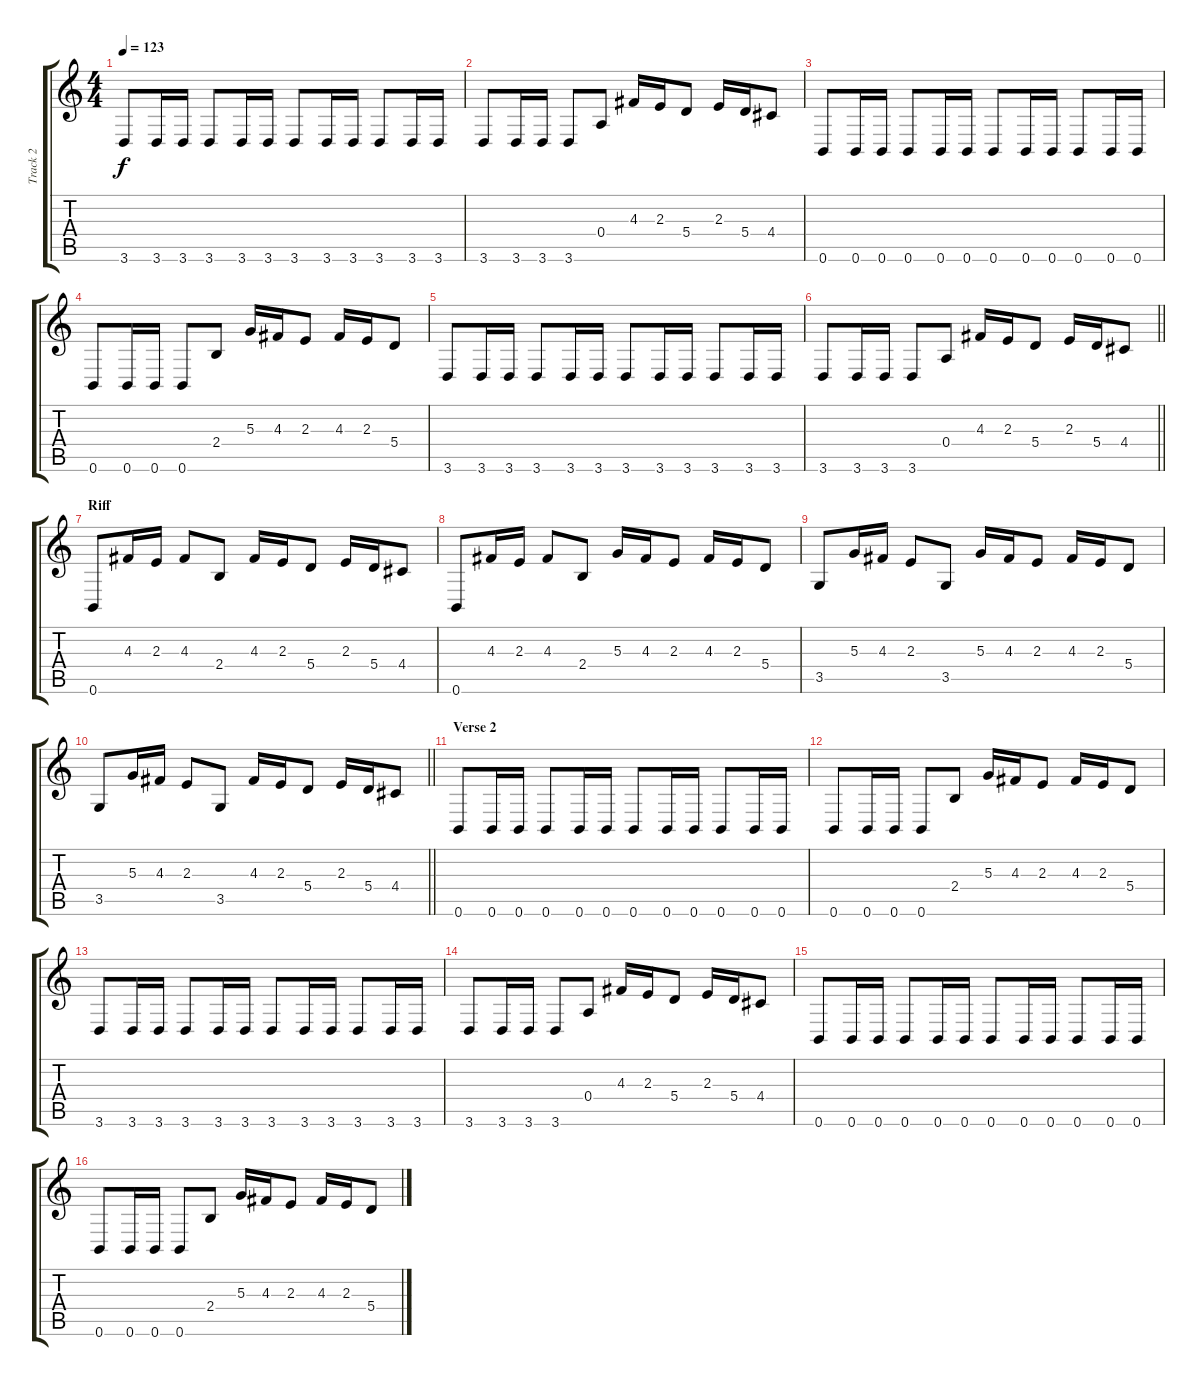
\track ("Track 2" "Track 2") {instrument distortionguitar}
\staff {score tabs}
\tuning (B3 Gb3 D3 A2 E2 B1) {hide}
\ts (4 4)
\tempo 123
\clef g2
\ks c
3.6.8{dy f} 3.6.16 3.6.16 3.6.8 3.6.16 3.6.16 3.6.8 3.6.16 3.6.16 3.6.8 3.6.16 3.6.16 |
3.6.8 3.6.16 3.6.16 3.6.8 0.4.8 4.3.16 2.3.16 5.4.8 2.3.16 5.4.16 4.4.8 |
0.6.8 0.6.16 0.6.16 0.6.8 0.6.16 0.6.16 0.6.8 0.6.16 0.6.16 0.6.8 0.6.16 0.6.16 |
0.6.8 0.6.16 0.6.16 0.6.8 2.4.8 5.3.16 4.3.16 2.3.8 4.3.16 2.3.16 5.4.8 |
3.6.8 3.6.16 3.6.16 3.6.8 3.6.16 3.6.16 3.6.8 3.6.16 3.6.16 3.6.8 3.6.16 3.6.16 |
\barLineRight lightlight
3.6.8 3.6.16 3.6.16 3.6.8 0.4.8 4.3.16 2.3.16 5.4.8 2.3.16 5.4.16 4.4.8 |
\section ("" "Riff")
0.6.8 4.3.16 2.3.16 4.3.8 2.4.8 4.3.16 2.3.16 5.4.8 2.3.16 5.4.16 4.4.8 |
0.6.8 4.3.16 2.3.16 4.3.8 2.4.8 5.3.16 4.3.16 2.3.8 4.3.16 2.3.16 5.4.8 |
3.5.8 5.3.16 4.3.16 2.3.8 3.5.8 5.3.16 4.3.16 2.3.8 4.3.16 2.3.16 5.4.8 |
\barLineRight lightlight
3.5.8 5.3.16 4.3.16 2.3.8 3.5.8 4.3.16 2.3.16 5.4.8 2.3.16 5.4.16 4.4.8 |
\section ("" "Verse 2")
0.6.8 0.6.16 0.6.16 0.6.8 0.6.16 0.6.16 0.6.8 0.6.16 0.6.16 0.6.8 0.6.16 0.6.16 |
0.6.8 0.6.16 0.6.16 0.6.8 2.4.8 5.3.16 4.3.16 2.3.8 4.3.16 2.3.16 5.4.8 |
3.6.8 3.6.16 3.6.16 3.6.8 3.6.16 3.6.16 3.6.8 3.6.16 3.6.16 3.6.8 3.6.16 3.6.16 |
3.6.8 3.6.16 3.6.16 3.6.8 0.4.8 4.3.16 2.3.16 5.4.8 2.3.16 5.4.16 4.4.8 |
0.6.8 0.6.16 0.6.16 0.6.8 0.6.16 0.6.16 0.6.8 0.6.16 0.6.16 0.6.8 0.6.16 0.6.16 |
0.6.8 0.6.16 0.6.16 0.6.8 2.4.8 5.3.16 4.3.16 2.3.8 4.3.16 2.3.16 5.4.8
